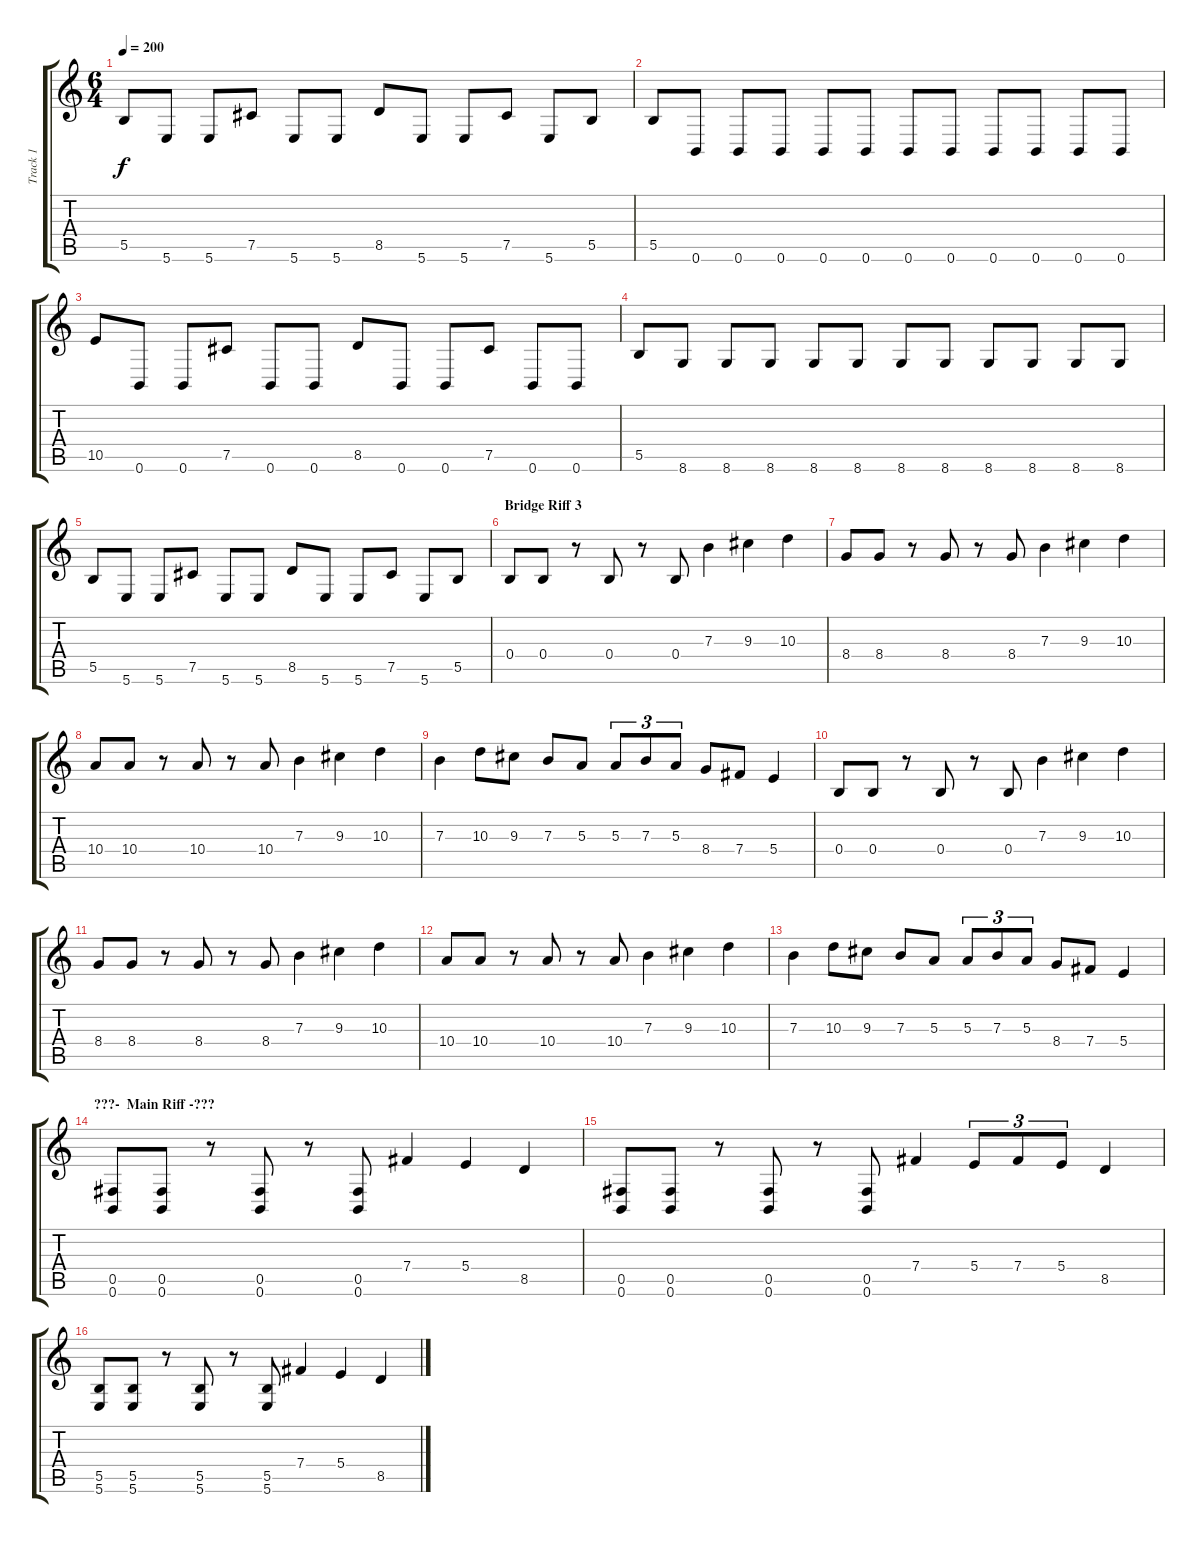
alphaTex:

\track ("Track 1" "Track 1") {instrument distortionguitar}
\staff {score tabs}
\tuning (Db4 Ab3 E3 B2 Gb2 B1) {hide}
\ts (6 4)
\tempo 200
\clef g2
\ks c
5.5.8{dy f} 5.6.8 5.6.8 7.5.8 5.6.8 5.6.8 8.5.8 5.6.8 5.6.8 7.5.8 5.6.8 5.5.8 |
5.5.8 0.6.8 0.6.8 0.6.8 0.6.8 0.6.8 0.6.8 0.6.8 0.6.8 0.6.8 0.6.8 0.6.8 |
10.5.8 0.6.8 0.6.8 7.5.8 0.6.8 0.6.8 8.5.8 0.6.8 0.6.8 7.5.8 0.6.8 0.6.8 |
5.5.8 8.6.8 8.6.8 8.6.8 8.6.8 8.6.8 8.6.8 8.6.8 8.6.8 8.6.8 8.6.8 8.6.8 |
5.5.8 5.6.8 5.6.8 7.5.8 5.6.8 5.6.8 8.5.8 5.6.8 5.6.8 7.5.8 5.6.8 5.5.8 |
\section ("" "Bridge Riff 3")
0.4.8 0.4.8 r.8 0.4.8 r.8 0.4.8 7.3.4 9.3.4 10.3.4 |
8.4.8 8.4.8 r.8 8.4.8 r.8 8.4.8 7.3.4 9.3.4 10.3.4 |
10.4.8 10.4.8 r.8 10.4.8 r.8 10.4.8 7.3.4 9.3.4 10.3.4 |
7.3.4 10.3.8 9.3.8 7.3.8 5.3.8 5.3.8{tu (3 2)} 7.3.8{tu (3 2)} 5.3.8{tu (3 2)} 8.4.8 7.4.8 5.4.4 |
0.4.8 0.4.8 r.8 0.4.8 r.8 0.4.8 7.3.4 9.3.4 10.3.4 |
8.4.8 8.4.8 r.8 8.4.8 r.8 8.4.8 7.3.4 9.3.4 10.3.4 |
10.4.8 10.4.8 r.8 10.4.8 r.8 10.4.8 7.3.4 9.3.4 10.3.4 |
7.3.4 10.3.8 9.3.8 7.3.8 5.3.8 5.3.8{tu (3 2)} 7.3.8{tu (3 2)} 5.3.8{tu (3 2)} 8.4.8 7.4.8 5.4.4 |
\section ("" "???-  Main Riff -???")
(0.5 0.6).8 (0.5 0.6).8 r.8 (0.5 0.6).8 r.8 (0.5 0.6).8 7.4.4 5.4.4 8.5.4 |
(0.5 0.6).8 (0.5 0.6).8 r.8 (0.5 0.6).8 r.8 (0.5 0.6).8 7.4.4 5.4.8{tu (3 2)} 7.4.8{tu (3 2)} 5.4.8{tu (3 2)} 8.5.4 |
(5.5 5.6).8 (5.5 5.6).8 r.8 (5.5 5.6).8 r.8 (5.5 5.6).8 7.4.4 5.4.4 8.5.4
